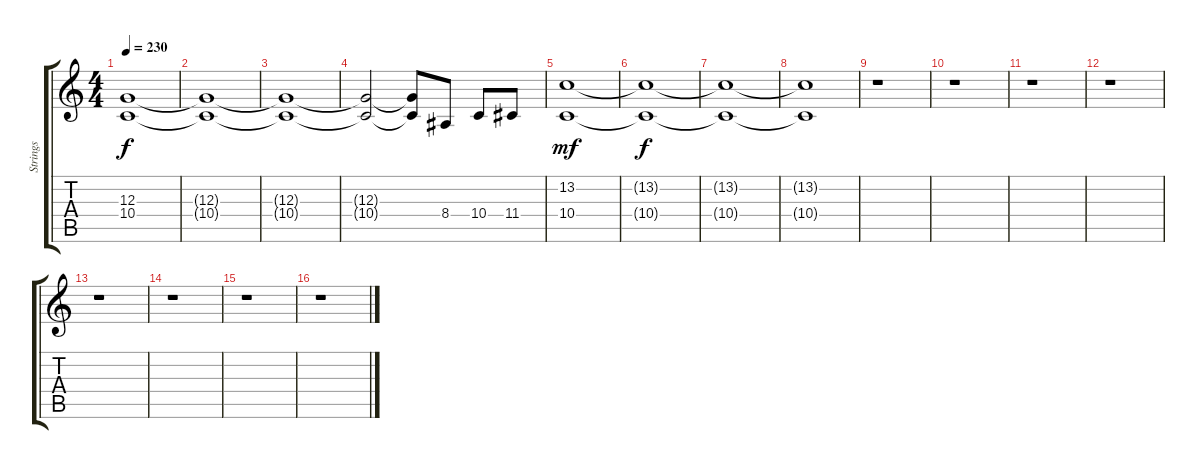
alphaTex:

\track ("Strings" "Strings") {instrument stringensemble1}
\staff {score tabs}
\tuning (E4 B3 G3 D3 A2 E2) {hide}
\ts (4 4)
\tempo 230
\clef g2
\ks c
(12.3 10.4).1{dy f} |
(12.3{t} 10.4{t}).1 |
(12.3{t} 10.4{t}).1 |
(12.3{t} 10.4{t}).2 (12.3{t} 10.4{t}).8 8.4.8 10.4.8 11.4.8 |
(13.2 10.4).1{dy mf} |
(13.2{t} 10.4{t}).1{dy f} |
(13.2{t} 10.4{t}).1 |
(13.2{t} 10.4{t}).1 |
r.1 |
r.1 |
r.1 |
r.1 |
r.1 |
r.1 |
r.1 |
r.1
